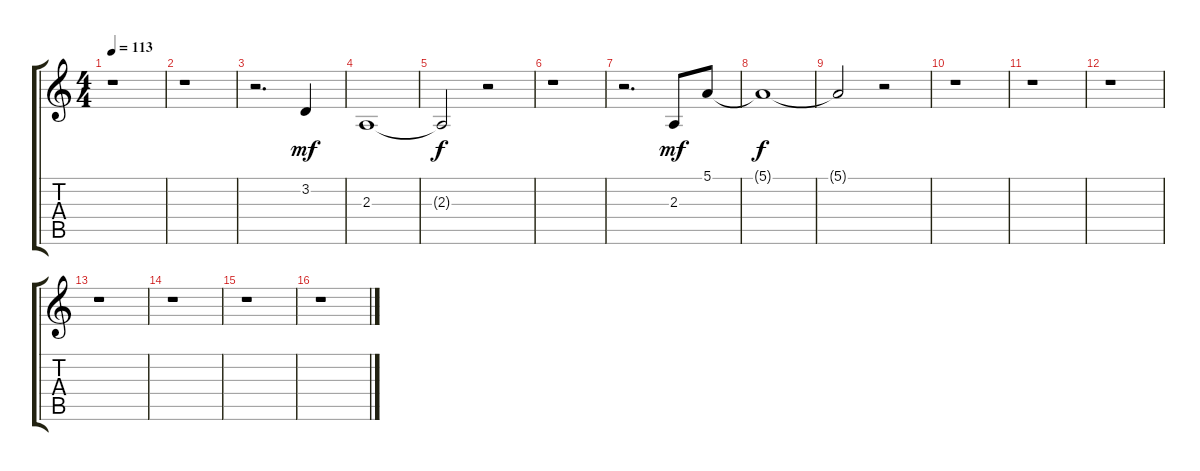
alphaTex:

\track "" {instrument synthvoice}
\staff {score tabs}
\tuning (E4 B3 G3 D3 A2 E2) {hide}
\ts (4 4)
\tempo 113
\clef g2
\ks c
r.1{dy f} |
r.1 |
r.2{d} 3.2.4{dy mf} |
2.3.1 |
2.3{t}.2{dy f} r.2 |
r.1 |
r.2{d} 2.3.8{dy mf} 5.1.8 |
5.1{t}.1{dy f} |
5.1{t}.2 r.2 |
r.1 |
r.1 |
r.1 |
r.1 |
r.1 |
r.1 |
r.1
